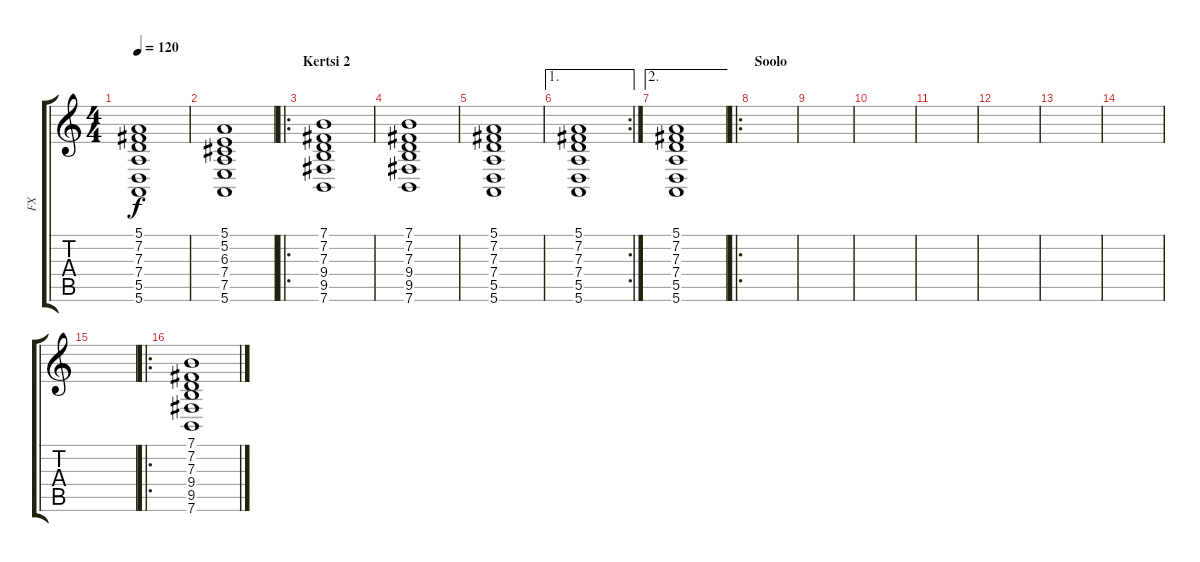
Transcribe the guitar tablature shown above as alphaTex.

\track ("FX" "FX") {instrument pad7halo}
\staff {score tabs}
\tuning (E4 B3 G3 D3 A2 E2) {hide}
\ts (4 4)
\tempo 120
\clef g2
\ks c
(5.1 7.2 7.3 7.4 5.5 5.6).1{dy f} |
(5.1 5.2 6.3 7.4 7.5 5.6).1 |
\ro
\section ("" "Kertsi 2")
(7.1 7.2 7.3 9.4 9.5 7.6).1 |
(7.1 7.2 7.3 9.4 9.5 7.6).1 |
(5.1 7.2 7.3 7.4 5.5 5.6).1 |
\ae 1
\rc 2
(5.1 7.2 7.3 7.4 5.5 5.6).1 |
\ae 2
(5.1 7.2 7.3 7.4 5.5 5.6).1 |
\ro
\section ("" "Soolo")
|
|
|
|
|
|
|
|
\ro
(7.1 7.2 7.3 9.4 9.5 7.6).1
